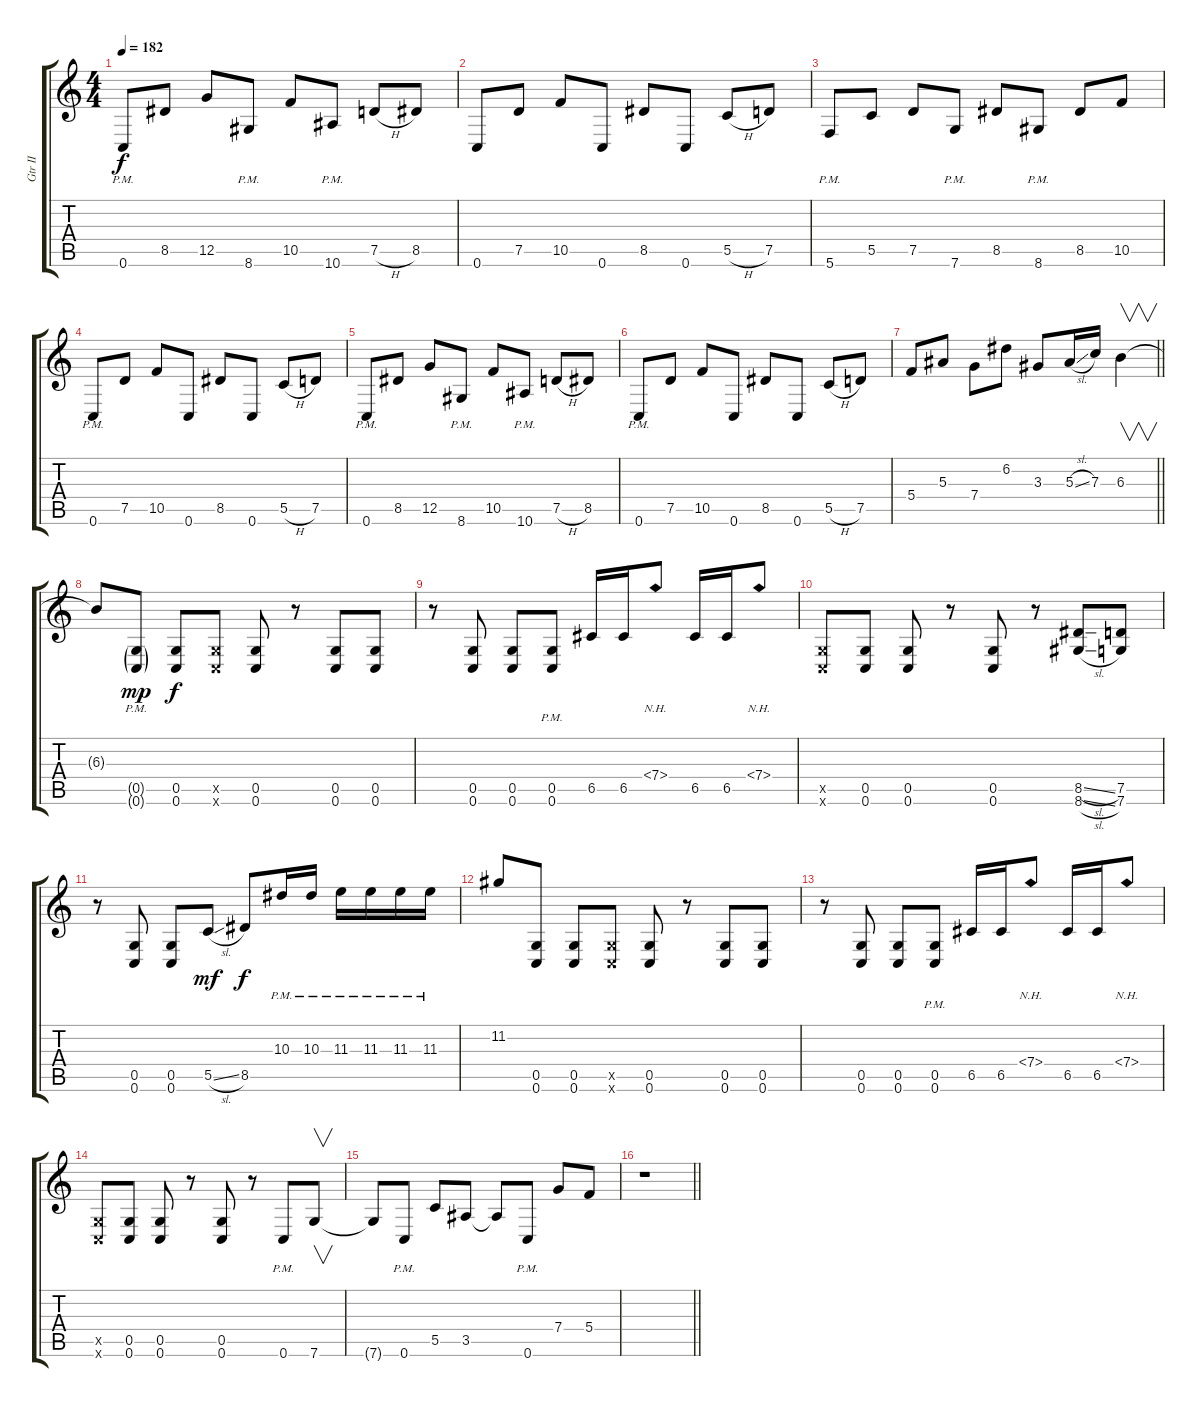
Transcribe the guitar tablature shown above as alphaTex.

\track ("Gtr II" "Gtr II") {instrument overdrivenguitar}
\staff {score tabs}
\tuning (D4 A3 F3 C3 G2 C2) {hide}
\ts (4 4)
\tempo 182
\clef g2
\ks c
0.6{pm}.8{dy f} 8.5.8 12.5.8 8.6{pm}.8 10.5.8 10.6{pm}.8 7.5{h}.8 8.5.8 |
0.6.8 7.5.8 10.5.8 0.6.8 8.5.8 0.6.8 5.5{h}.8 7.5.8 |
5.6{pm}.8 5.5.8 7.5.8 7.6{pm}.8 8.5.8 8.6{pm}.8 8.5.8 10.5.8 |
0.6{pm}.8 7.5.8 10.5.8 0.6.8 8.5.8 0.6.8 5.5{h}.8 7.5.8 |
0.6{pm}.8 8.5.8 12.5.8 8.6{pm}.8 10.5.8 10.6{pm}.8 7.5{h}.8 8.5.8 |
0.6{pm}.8 7.5.8 10.5.8 0.6.8 8.5.8 0.6.8 5.5{h}.8 7.5.8 |
\barLineRight lightlight
5.4.8 5.3.8 7.4.8 6.2.8 3.3.8 5.3{sl}.16 7.3.16 6.3.4{v} |
6.3{t}.8 (0.5{g pm} 0.6{g pm}).8{dy mp} (0.5 0.6).8{dy f} (0.5{x} 0.6{x}).8 (0.5 0.6).8 r.8 (0.5 0.6).8 (0.5 0.6).8 |
r.8 (0.5 0.6).8 (0.5 0.6).8 (0.5{pm} 0.6{pm}).8 6.5.16 6.5.16 7.4{nh}.8 6.5.16 6.5.16 7.4{nh}.8 |
(0.5{x} 0.6{x}).8 (0.5 0.6).8 (0.5 0.6).8 r.8 (0.5 0.6).8 r.8 (8.5{sl} 8.6{sl}).8 (7.5 7.6).8 |
r.8 (0.5 0.6).8 (0.5 0.6).8 5.5{sl}.8{dy mf} 8.5.8{dy f} 10.3{pm}.16 10.3{pm}.16 11.3{pm}.16 11.3{pm}.16 11.3{pm}.16 11.3{pm}.16 |
11.2.8 (0.5 0.6).8 (0.5 0.6).8 (0.5{x} 0.6{x}).8 (0.5 0.6).8 r.8 (0.5 0.6).8 (0.5 0.6).8 |
r.8 (0.5 0.6).8 (0.5 0.6).8 (0.5{pm} 0.6{pm}).8 6.5.16 6.5.16 7.4{nh}.8 6.5.16 6.5.16 7.4{nh}.8 |
(0.5{x} 0.6{x}).8 (0.5 0.6).8 (0.5 0.6).8 r.8 (0.5 0.6).8 r.8 0.6{pm}.8 7.6.8{v} |
7.6{t}.8 0.6{pm}.8 5.5.8 3.5.8 3.5{t}.8 0.6{pm}.8 7.4.8 5.4.8 |
\barLineRight lightlight
r.1
